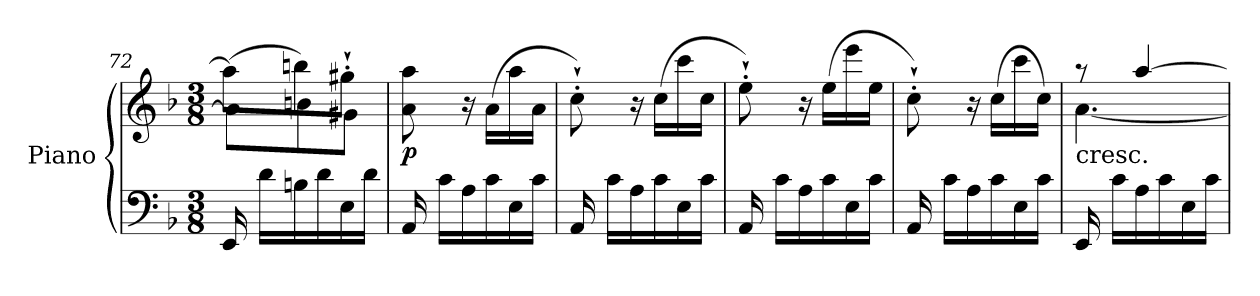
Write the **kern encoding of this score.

**kern	**kern	**dynam
*part1	*part1	*part1
*staff2	*staff1	*staff1/2
*I"Piano	*	*
*I'Pno	*	*
*clefF4	*clefG2	*
*k[b-]	*k[b-]	*
*F:	*F:	*
*M3/8	*M3/8	*
=72	=72	=72
*	*^	*
16EE/	(8aa\L]	8a\L]	.
16d\LL	.	.	.
16Bn\	8bbn\)	8bn\	.
16d\	.	.	.
16E\	8gg#X`'\J	8g#X\J	.
16d\JJ	.	.	.
*	*v	*v	*
=73	=73	=73
!	!	!LO:DY:b
16AA/	8a\ 8aa\	p
16c\LL	.	.
16A\	16r	.
16c\	(16a\LL	.
16E\	16aa\	.
16c\JJ	16a\JJ	.
=74	=74	=74
16AA/	8cc`'\)	.
16c\LL	.	.
16A\	16r	.
16c\	(16cc\LL	.
16E\	16ccc\	.
16c\JJ	16cc\JJ	.
!!LO:LB:g=z
=75	=75	=75
16AA/	8ee`'\)	.
16c\LL	.	.
16A\	16r	.
16c\	(16ee\LL	.
16E\	16eee\	.
16c\JJ	16ee\JJ	.
=76	=76	=76
16AA/	8cc`'\)	.
16c\LL	.	.
16A\	16r	.
16c\	(16cc\LL	.
16E\	16ccc\	.
16c\JJ	16cc\JJ)	.
=77	=77	=77
*	*^	*
!	!LO:TX:b:t=cresc.	!	!
16EE/	8raa	[4.a\	.
16c\LL	.	.	.
16A\	[4aa/	.	.
16c\	.	.	.
16E\	.	.	.
16c\JJ	.	.	.
*	*v	*v	*
=	=	=
*-	*-	*-
